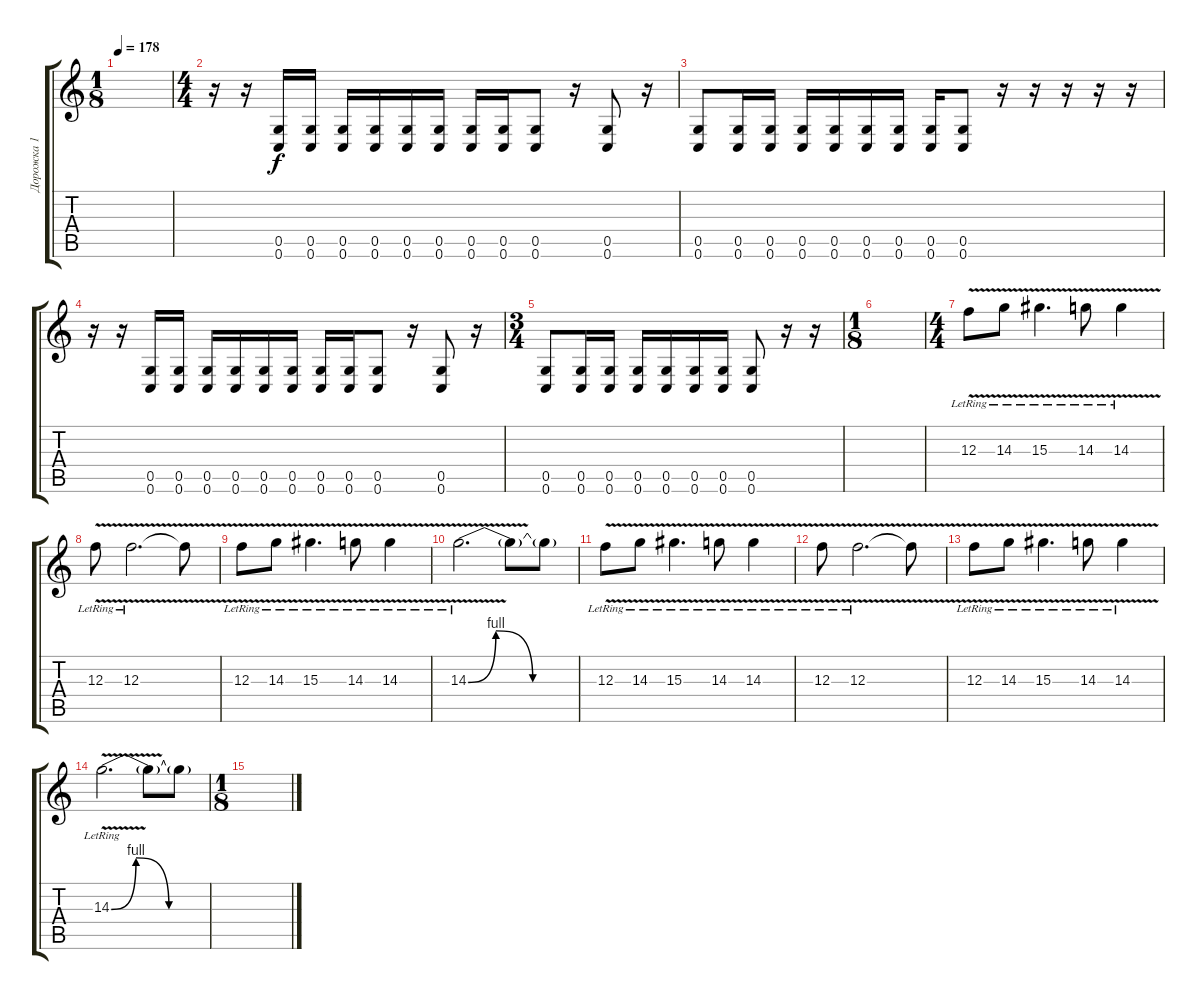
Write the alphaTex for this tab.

\track ("Дорожка 1" "Дорожка 1") {instrument distortionguitar}
\staff {score tabs}
\tuning (D4 A3 F3 C3 G2 C2) {hide}
\ts (1 8)
\tempo 178
\clef g2
\ks c
|
\ts (4 4)
r.16{volume 16 instrument distortionguitar} r.16 (0.5 0.6).16 (0.5 0.6).16 (0.5 0.6).16 (0.5 0.6).16 (0.5 0.6).16 (0.5 0.6).16 (0.5 0.6).16 (0.5 0.6).16 (0.5 0.6).8 r.16 (0.5 0.6).8 r.16 |
(0.5 0.6).8 (0.5 0.6).16 (0.5 0.6).16 (0.5 0.6).16 (0.5 0.6).16 (0.5 0.6).16 (0.5 0.6).16 (0.5 0.6).16 (0.5 0.6).8{volume 16 instrument distortionguitar} r.16 r.16 r.16 r.16 r.16 |
r.16{volume 16 instrument distortionguitar} r.16 (0.5 0.6).16 (0.5 0.6).16 (0.5 0.6).16 (0.5 0.6).16 (0.5 0.6).16 (0.5 0.6).16 (0.5 0.6).16 (0.5 0.6).16 (0.5 0.6).8 r.16 (0.5 0.6).8 r.16 |
\ts (3 4)
(0.5 0.6).8 (0.5 0.6).16 (0.5 0.6).16 (0.5 0.6).16 (0.5 0.6).16 (0.5 0.6).16 (0.5 0.6).16 (0.5 0.6).8 r.16 r.16 |
\ts (1 8)
|
\ts (4 4)
12.3{v lr}.8 14.3{v lr}.8 15.3{v lr}.4{d} 14.3{v lr}.8 14.3{v lr}.4 |
12.3{v lr}.8 12.3{v lr}.2{d} 12.3{t}.8 |
12.3{v lr}.8 14.3{v lr}.8 15.3{v lr}.4{d} 14.3{v lr}.8 14.3{v lr}.4 |
14.3{be (custom 0 0 15 4 35 0 60 0) v lr}.2{d} 14.3{t}.8 14.3{t}.8 |
12.3{v lr}.8 14.3{v lr}.8 15.3{v lr}.4{d} 14.3{v lr}.8 14.3{v lr}.4 |
12.3{v lr}.8 12.3{v lr}.2{d} 12.3{t}.8 |
12.3{v lr}.8 14.3{v lr}.8 15.3{v lr}.4{d} 14.3{v lr}.8 14.3{v lr}.4 |
14.3{be (custom 0 0 15 4 35 0 60 0) v lr}.2{d} 14.3{t}.8 14.3{t}.8 |
\ts (1 8)
